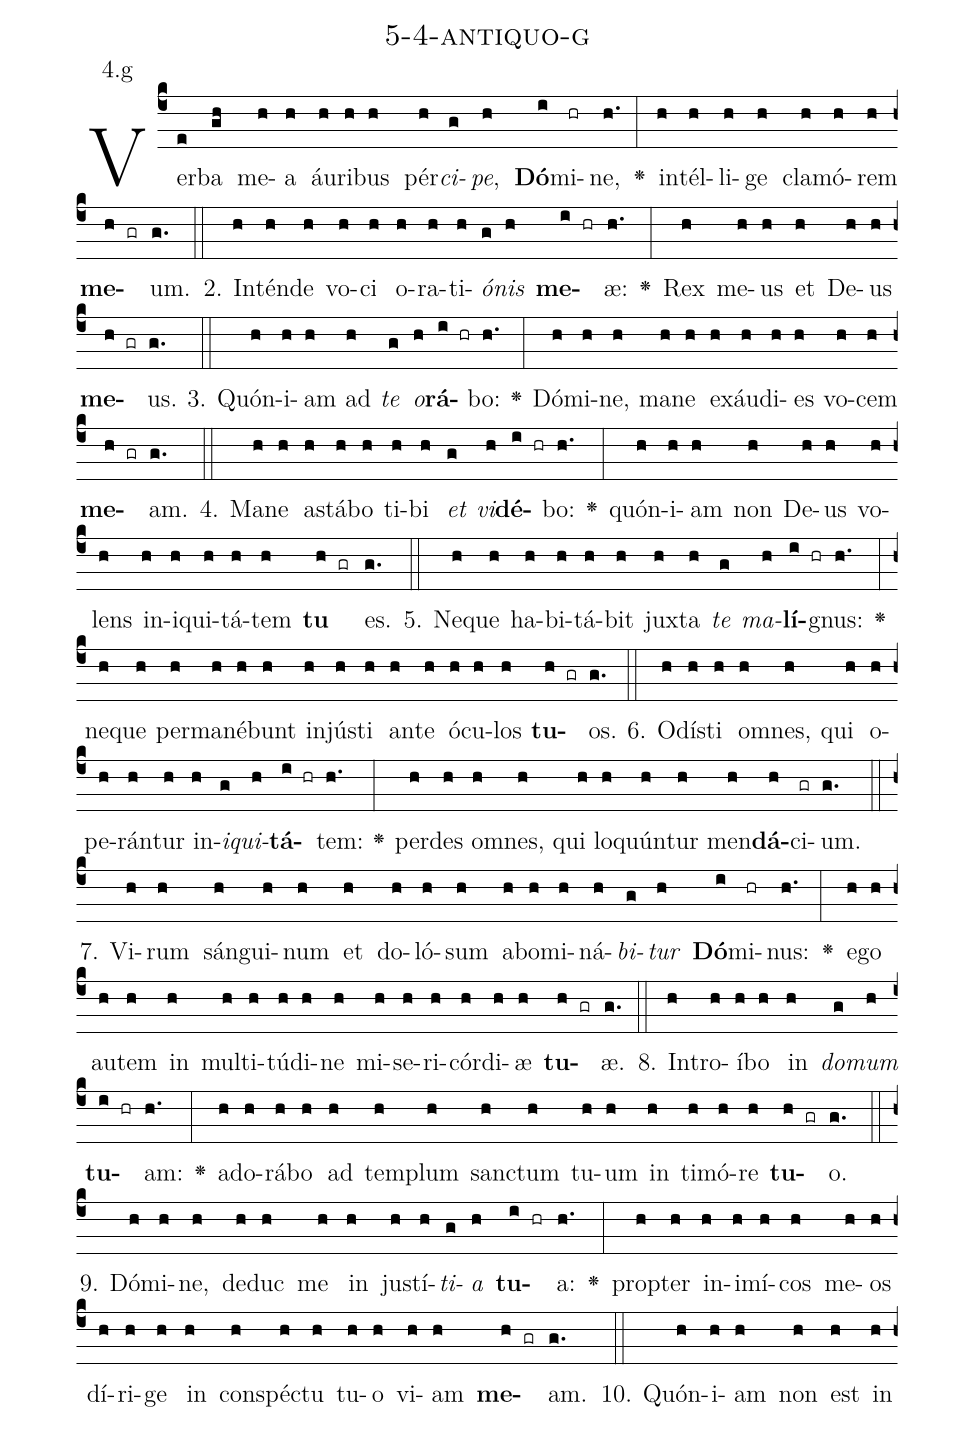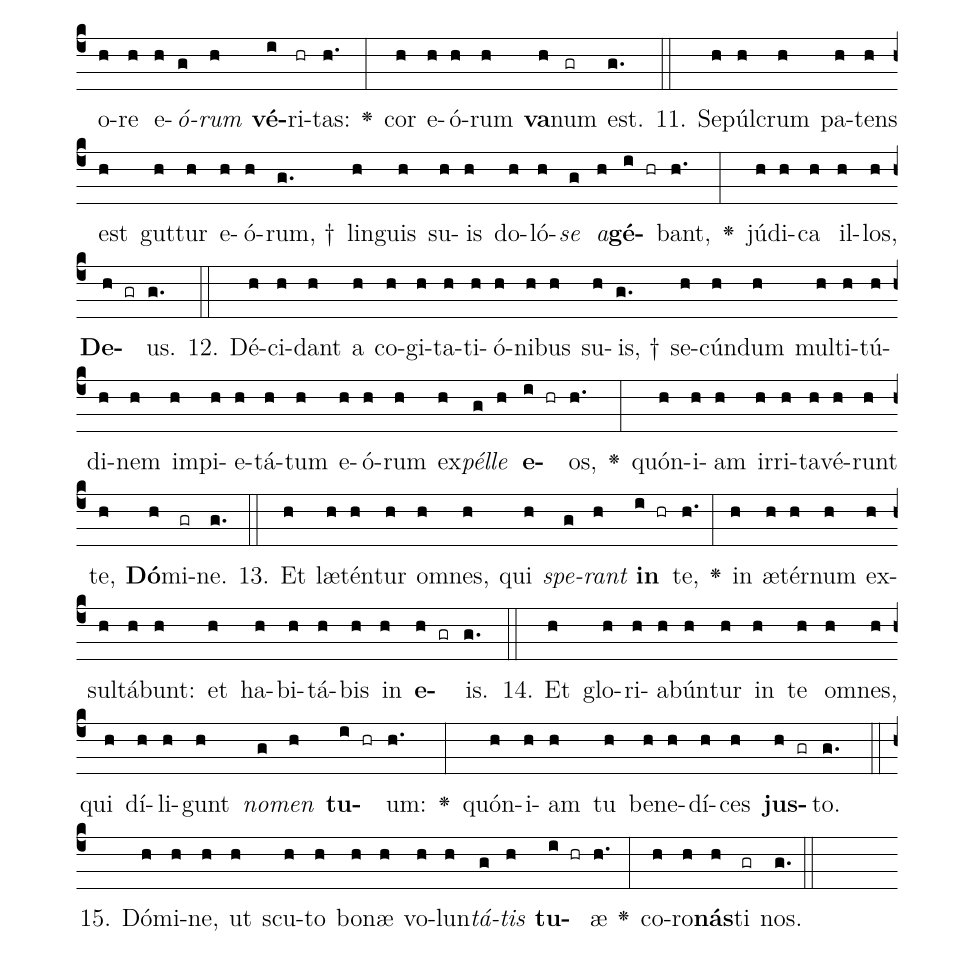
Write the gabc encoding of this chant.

name: 5-4-antiquo-g;
annotation: 4.g;
%%
(c4)Ver(e)ba(gh) me(h)a(h) áu(h)ri(h)bus(h) pér(h)<i>ci</i>(g)<i>pe</i>,(h) <b>Dó</b>(i)mi(hr)ne,(h.) <v>\greheightstar</v>(:) in(h)tél(h)li(h)ge(h) cla(h)mó(h)rem(h) <b>me</b>(h gr)um.(g.) (::)
2. In(h)tén(h)de(h) vo(h)ci(h) o(h)ra(h)ti(h)<i>ó</i>(g)<i>nis</i>(h) <b>me</b>(i hr)æ:(h.) <v>\greheightstar</v>(:) Rex(h) me(h)us(h) et(h) De(h)us(h) <b>me</b>(h gr)us.(g.) (::)
3. Quón(h)i(h)am(h) ad(h) <i>te</i>(g) <i>o</i>(h)<b>rá</b>(i hr)bo:(h.) <v>\greheightstar</v>(:) Dó(h)mi(h)ne,(h) ma(h)ne(h) ex(h)áu(h)di(h)es(h) vo(h)cem(h) <b>me</b>(h gr)am.(g.) (::)
4. Ma(h)ne(h) a(h)stá(h)bo(h) ti(h)bi(h) <i>et</i>(g) <i>vi</i>(h)<b>dé</b>(i hr)bo:(h.) <v>\greheightstar</v>(:) quón(h)i(h)am(h) non(h) De(h)us(h) vo(h)lens(h) in(h)i(h)qui(h)tá(h)tem(h) <b>tu</b>(h gr) es.(g.) (::)
5. Ne(h)que(h) ha(h)bi(h)tá(h)bit(h) jux(h)ta(h) <i>te</i>(g) <i>ma</i>(h)<b>lí</b>(i hr)gnus:(h.) <v>\greheightstar</v>(:) ne(h)que(h) per(h)ma(h)né(h)bunt(h) in(h)jús(h)ti(h) an(h)te(h) ó(h)cu(h)los(h) <b>tu</b>(h gr)os.(g.) (::)
6. O(h)dís(h)ti(h) om(h)nes,(h) qui(h) o(h)pe(h)rán(h)tur(h) in(h)<i>i</i>(g)<i>qui</i>(h)<b>tá</b>(i hr)tem:(h.) <v>\greheightstar</v>(:) per(h)des(h) om(h)nes,(h) qui(h) lo(h)quún(h)tur(h) men(h)<b>dá</b>(h)ci(gr)um.(g.) (::)
7. Vi(h)rum(h) sán(h)gui(h)num(h) et(h) do(h)ló(h)sum(h) ab(h)o(h)mi(h)ná(h)<i>bi</i>(g)<i>tur</i>(h) <b>Dó</b>(i)mi(hr)nus:(h.) <v>\greheightstar</v>(:) e(h)go(h) au(h)tem(h) in(h) mul(h)ti(h)tú(h)di(h)ne(h) mi(h)se(h)ri(h)cór(h)di(h)æ(h) <b>tu</b>(h gr)æ.(g.) (::)
8. In(h)tro(h)í(h)bo(h) in(h) <i>do</i>(g)<i>mum</i>(h) <b>tu</b>(i hr)am:(h.) <v>\greheightstar</v>(:) ad(h)o(h)rá(h)bo(h) ad(h) tem(h)plum(h) sanc(h)tum(h) tu(h)um(h) in(h) ti(h)mó(h)re(h) <b>tu</b>(h gr)o.(g.) (::)
9. Dó(h)mi(h)ne,(h) de(h)duc(h) me(h) in(h) jus(h)tí(h)<i>ti</i>(g)<i>a</i>(h) <b>tu</b>(i hr)a:(h.) <v>\greheightstar</v>(:) prop(h)ter(h) in(h)i(h)mí(h)cos(h) me(h)os(h) dí(h)ri(h)ge(h) in(h) con(h)spéc(h)tu(h) tu(h)o(h) vi(h)am(h) <b>me</b>(h gr)am.(g.) (::)
10. Quón(h)i(h)am(h) non(h) est(h) in(h) o(h)re(h) e(h)<i>ó</i>(g)<i>rum</i>(h) <b>vé</b>(i)ri(hr)tas:(h.) <v>\greheightstar</v>(:) cor(h) e(h)ó(h)rum(h) <b>va</b>(h)num(gr) est.(g.) (::)
11. Se(h)púl(h)crum(h) pa(h)tens(h) est(h) gut(h)tur(h) e(h)ó(h)rum, †(g.) lin(h)guis(h) su(h)is(h) do(h)ló(h)<i>se</i>(g) <i>a</i>(h)<b>gé</b>(i hr)bant,(h.) <v>\greheightstar</v>(:) jú(h)di(h)ca(h) il(h)los,(h) <b>De</b>(h gr)us.(g.) (::)
12. Dé(h)ci(h)dant(h) a(h) co(h)gi(h)ta(h)ti(h)ó(h)ni(h)bus(h) su(h)is, †(g.) se(h)cún(h)dum(h) mul(h)ti(h)tú(h)di(h)nem(h) im(h)pi(h)e(h)tá(h)tum(h) e(h)ó(h)rum(h) ex(h)<i>pél</i>(g)<i>le</i>(h) <b>e</b>(i hr)os,(h.) <v>\greheightstar</v>(:) quón(h)i(h)am(h) ir(h)ri(h)ta(h)vé(h)runt(h) te,(h) <b>Dó</b>(h)mi(gr)ne.(g.) (::)
13. Et(h) læ(h)tén(h)tur(h) om(h)nes,(h) qui(h) <i>spe</i>(g)<i>rant</i>(h) <b>in</b>(i hr) te,(h.) <v>\greheightstar</v>(:) in(h) æ(h)tér(h)num(h) ex(h)sul(h)tá(h)bunt:(h) et(h) ha(h)bi(h)tá(h)bis(h) in(h) <b>e</b>(h gr)is.(g.) (::)
14. Et(h) glo(h)ri(h)a(h)bún(h)tur(h) in(h) te(h) om(h)nes,(h) qui(h) dí(h)li(h)gunt(h) <i>no</i>(g)<i>men</i>(h) <b>tu</b>(i hr)um:(h.) <v>\greheightstar</v>(:) quón(h)i(h)am(h) tu(h) be(h)ne(h)dí(h)ces(h) <b>jus</b>(h gr)to.(g.) (::)
15. Dó(h)mi(h)ne,(h) ut(h) scu(h)to(h) bo(h)næ(h) vo(h)lun(h)<i>tá</i>(g)<i>tis</i>(h) <b>tu</b>(i hr)æ(h.) <v>\greheightstar</v>(:) co(h)ro(h)<b>nás</b>(h)ti(gr) nos.(g.) (::)
